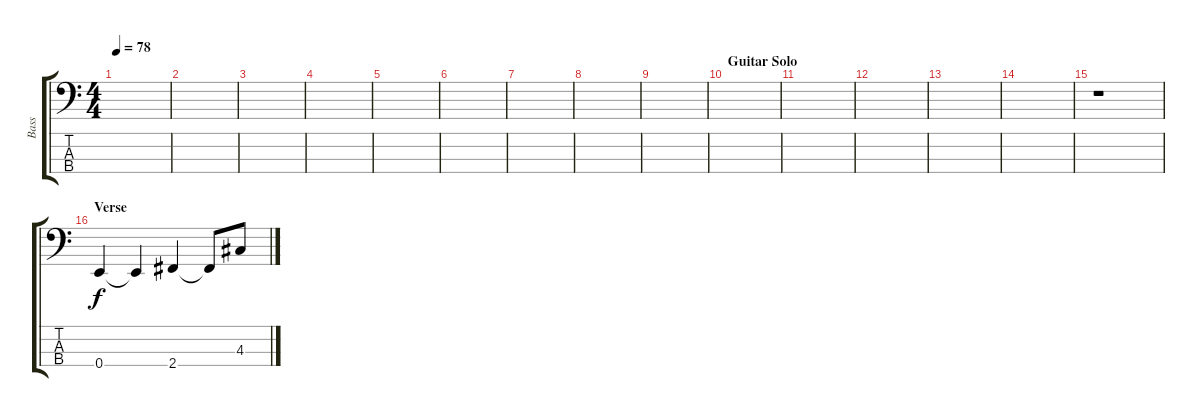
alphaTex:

\track ("Bass" "Bass") {instrument electricbassfinger}
\staff {score tabs}
\tuning (G2 D2 A1 E1) {hide}
\ts (4 4)
\tempo 78
\clef f4
\ks c
|
|
|
|
|
|
|
|
|
\section ("" "Guitar Solo")
|
|
|
|
|
r.1 |
\section ("" "Verse")
0.4.4 0.4{t}.4 2.4.4 2.4{t}.8 4.3.8
